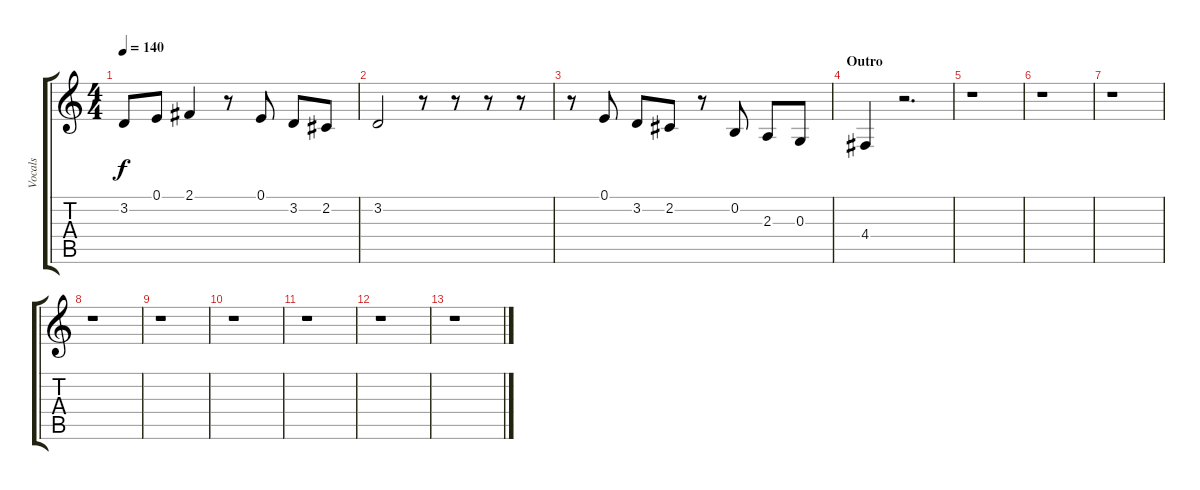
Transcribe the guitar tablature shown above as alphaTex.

\track ("Vocals" "Vocals") {instrument oboe}
\staff {score tabs}
\tuning (E4 B3 G3 D3 A2 E2) {hide}
\ts (4 4)
\tempo 140
\clef g2
\ks c
3.2.8{dy f} 0.1.8 2.1.4 r.8 0.1.8 3.2.8 2.2.8 |
3.2.2 r.8 r.8 r.8 r.8 |
r.8 0.1.8 3.2.8 2.2.8 r.8 0.2.8 2.3.8 0.3.8 |
\section ("" "Outro")
4.4.4 r.2{d} |
r.1 |
r.1 |
r.1 |
r.1 |
r.1 |
r.1 |
r.1 |
r.1 |
r.1
